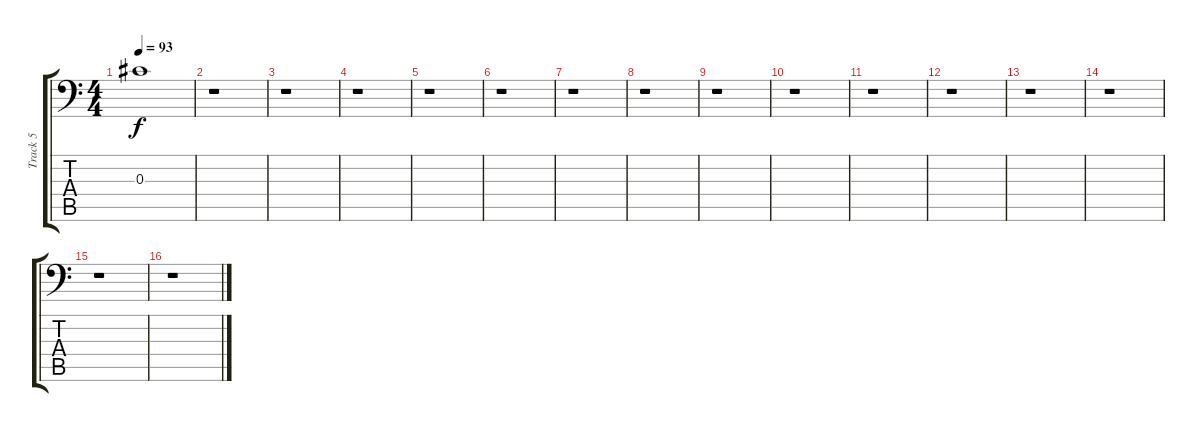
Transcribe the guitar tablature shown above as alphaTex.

\track ("Track 5" "Track 5") {instrument distortionguitar}
\staff {score tabs}
\tuning (Bb3 F3 Db3 Ab2 Eb2 Bb1) {hide}
\ts (4 4)
\tempo 93
\clef f4
\ks c
0.3{t}.1{dy f} |
r.1 |
r.1 |
r.1 |
r.1 |
r.1 |
r.1 |
r.1 |
r.1 |
r.1 |
r.1 |
r.1 |
r.1 |
r.1 |
r.1 |
r.1
